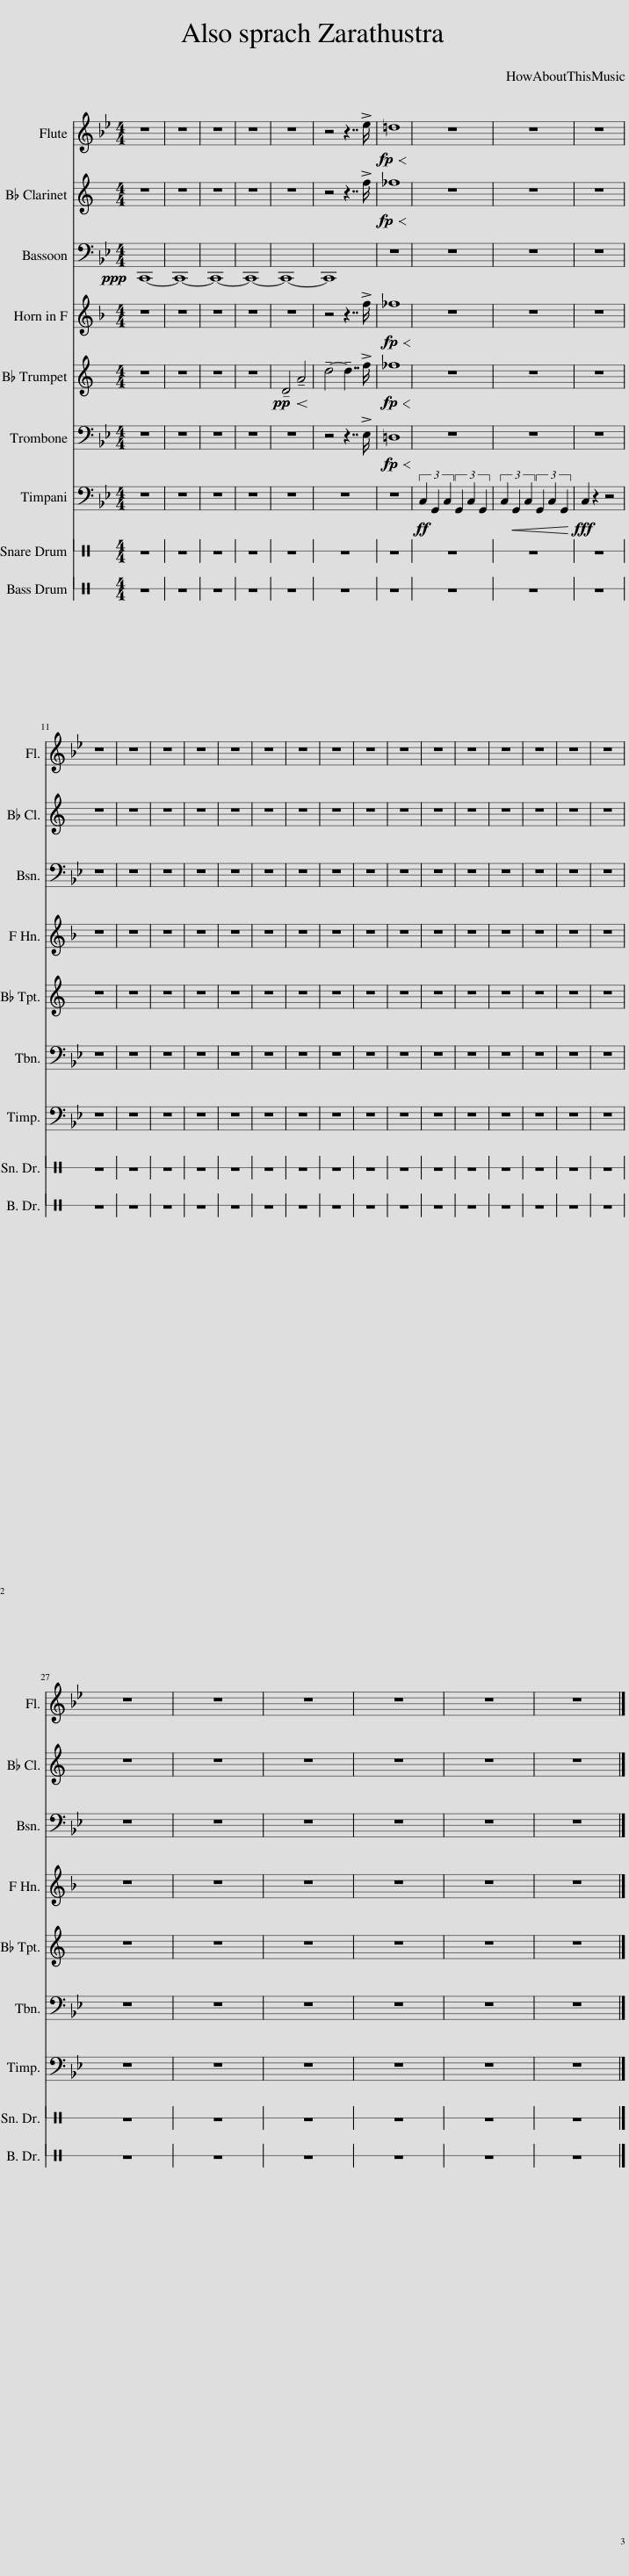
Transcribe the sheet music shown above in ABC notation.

X:1
%%score 1 2 3 4 5 6 7
L:1/8
M:4/4
I:linebreak $
K:Bb
V:1 treble
V:2 treble transpose=-2
V:3 bass
V:4 treble transpose=-7
V:5 treble transpose=-2
V:6 bass
V:7 bass
V:1
 z8 | z8 | z8 | z8 | z8 | %5
 z4 z7/2 !>!e/ |!<(! =d8!<)! | z8 | z8 | z8 |$ %10
 z8 | z8 | z8 | z8 | z8 | %15
 z8 | z8 | z8 | z8 | z8 | %20
 z8 | z8 | z8 | z8 | z8 | %25
 z8 |$ z8 | z8 | z8 | z8 | %30
 z8 | z8 |] %32
V:2
[K:C] z8 | z8 | z8 | z8 | z8 | %5
 z4 z7/2 !>!f/ |!<(! _f8!<)! | z8 | z8 | z8 |$ %10
 z8 | z8 | z8 | z8 | z8 | %15
 z8 | z8 | z8 | z8 | z8 | %20
 z8 | z8 | z8 | z8 | z8 | %25
 z8 |$ z8 | z8 | z8 | z8 | %30
 z8 | z8 |] %32
V:3
!ppp! C,,8- | C,,8- | C,,8- | C,,8- | C,,8- | %5
 C,,8 | z8 | z8 | z8 | z8 |$ %10
 z8 | z8 | z8 | z8 | z8 | %15
 z8 | z8 | z8 | z8 | z8 | %20
 z8 | z8 | z8 | z8 | z8 | %25
 z8 |$ z8 | z8 | z8 | z8 | %30
 z8 | z8 |] %32
V:4
[K:F] z8 | z8 | z8 | z8 | z8 | %5
 z4 z7/2 !>!f/ |!<(! _f8!<)! | z8 | z8 | z8 |$ %10
 z8 | z8 | z8 | z8 | z8 | %15
 z8 | z8 | z8 | z8 | z8 | %20
 z8 | z8 | z8 | z8 | z8 | %25
 z8 |$ z8 | z8 | z8 | z8 | %30
 z8 | z8 |] %32
V:5
[K:C] z8 | z8 | z8 | z8 |!pp! !tenuto!D4!<(! !tenuto!A4!<)! | %5
 !tenuto!d4- !tenuto!d7/2 !>!f/ |!<(! _f8!<)! | z8 | z8 | z8 |$ %10
 z8 | z8 | z8 | z8 | z8 | %15
 z8 | z8 | z8 | z8 | z8 | %20
 z8 | z8 | z8 | z8 | z8 | %25
 z8 |$ z8 | z8 | z8 | z8 | %30
 z8 | z8 |] %32
V:6
 z8 | z8 | z8 | z8 | z8 | %5
 z4 z7/2 !>!E,/ |!<(! =D,8!<)! | z8 | z8 | z8 |$ %10
 z8 | z8 | z8 | z8 | z8 | %15
 z8 | z8 | z8 | z8 | z8 | %20
 z8 | z8 | z8 | z8 | z8 | %25
 z8 |$ z8 | z8 | z8 | z8 | %30
 z8 | z8 |] %32
V:7
 z8 | z8 | z8 | z8 | z8 | %5
 z8 | z8 |!ff! (3C,2 G,,2 C,2 (3G,,2 C,2 G,,2 | (3C,2!<(! G,,2 C,2 (3G,,2 C,2 G,,2!<)! |!fff! C,2 z2 z4 |$ %10
 z8 | z8 | z8 | z8 | z8 | %15
 z8 | z8 | z8 | z8 | z8 | %20
 z8 | z8 | z8 | z8 | z8 | %25
 z8 |$ z8 | z8 | z8 | z8 | %30
 z8 | z8 |] %32
